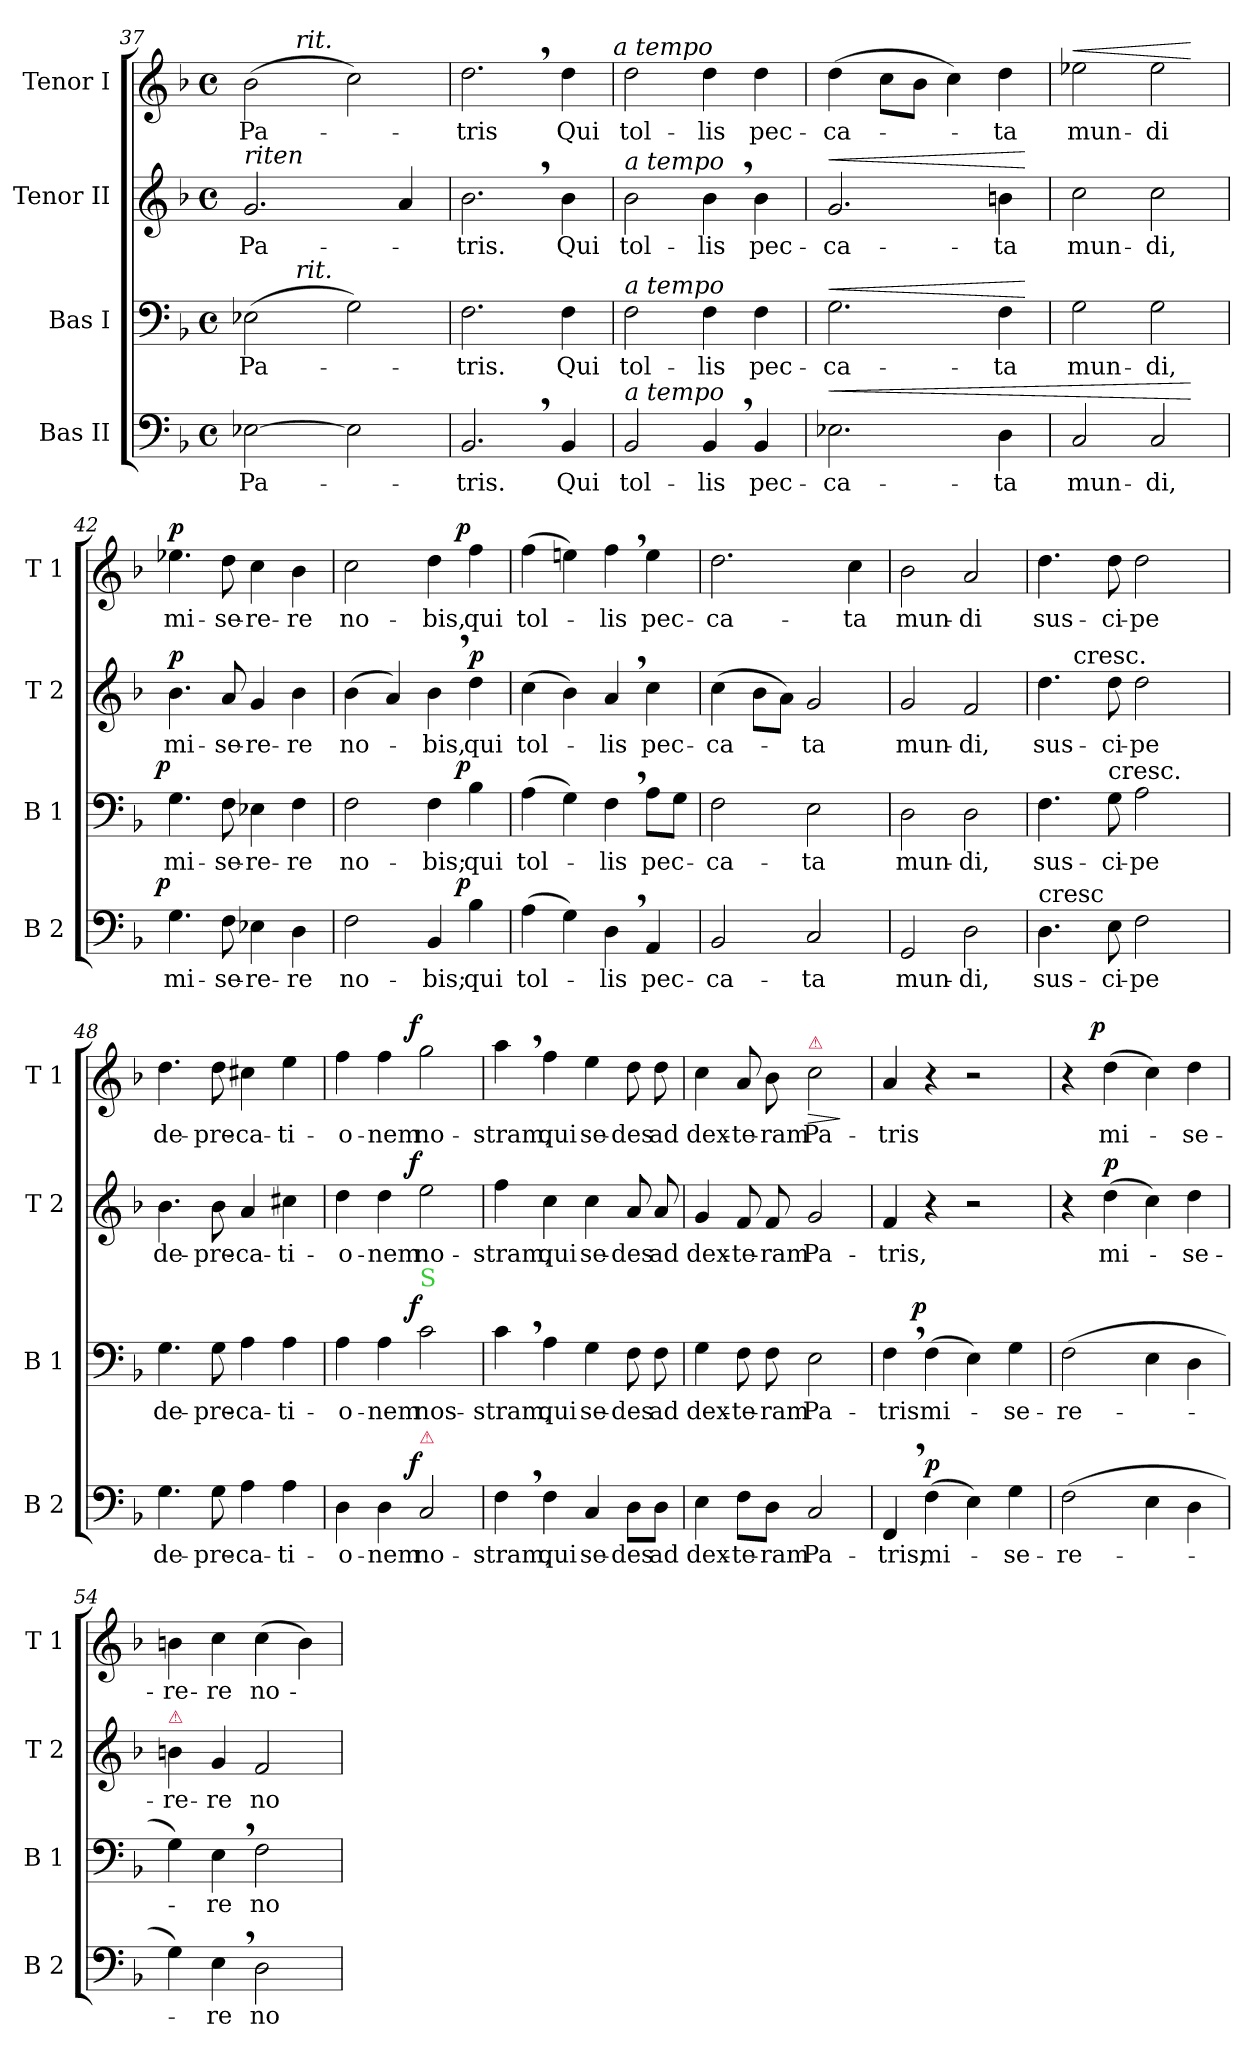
**kern	**text	**dynam	**kern	**text	**dynam	**kern	**text	**dynam	**kern	**text	**dynam
*part4	*part4	*part4	*part3	*part3	*part3	*part2	*part2	*part2	*part1	*part1	*part1
*staff4	*staff4	*staff4	*staff3	*staff3	*staff3	*staff2	*staff2	*staff2	*staff1	*staff1	*staff1
*I"Bas II	*	*	*I"Bas I	*	*	*I"Tenor II	*	*	*I"Tenor I	*	*
*I'B 2	*	*	*I'B 1	*	*	*I'T 2	*	*	*I'T 1	*	*
*clefF4	*	*	*clefF4	*	*	*clefG2	*	*	*clefG2	*	*
*	*	*	*	*	*	*ITrd7c12	*	*	*ITrd7c12	*	*
*k[b-]	*	*	*k[b-]	*	*	*k[b-]	*	*	*k[b-]	*	*
*M4/4	*	*	*M4/4	*	*	*M4/4	*	*	*M4/4	*	*
*met(c)	*	*	*met(c)	*	*	*met(c)	*	*	*met(c)	*	*
=37	=37	=37	=37	=37	=37	=37	=37	=37	=37	=37	=37
!	!	!	!	!	!	!LO:TX:a:i:t=riten	!	!	!	!	!
*	*	*	*^	*	*	*	*	*	*^	*	*
[2E-X\	Pa-	.	(>2E-X\	4ryy	Pa-	.	2.G/	Pa-	.	(>2B-\	4ryy	Pa-	.
!	!	!	!	!	!	!	!	!	!	!	!LO:TX:a:i:t=rit.	!	!
!	!	!	!	!LO:TX:a:i:t=rit.	!	!	!	!	!	!	!	!	!
.	.	.	.	2.ryy	.	.	.	.	.	.	2.ryy	.	.
2E-\]	.	.	2G\)	.	.	.	.	.	.	2c\)	.	.	.
.	.	.	.	.	.	.	4A/	.	.	.	.	.	.
*	*	*	*v	*v	*	*	*	*	*	*v	*v	*	*
=38	=38	=38	=38	=38	=38	=38	=38	=38	=38	=38	=38
2.BB-,/	-tris.	.	2.F\	-tris.	.	2.B-,\	-tris.	.	2.d,\	-tris	.
4BB-/	Qui	.	4F\	Qui	.	4B-\	Qui	.	4d\	Qui	.
!	!	!	!	!	!	!	!	!	!LO:TX:a:i:t=a tempo	!	!
=39	=39	=39	=39	=39	=39	=39	=39	=39	=39	=39	=39
!	!	!	!	!	!	!LO:TX:a:i:t=a tempo	!	!	!	!	!
!	!	!	!LO:TX:a:i:t=a tempo	!	!	!	!	!	!	!	!
!LO:TX:a:i:t=a tempo	!	!	!	!	!	!	!	!	!	!	!
2BB-/	tol-	.	2F\	tol-	.	2B-\	tol-	.	2d\	tol-	.
4BB-,/	-lis	.	4F\	-lis	.	4B-,\	-lis	.	4d\	-lis	.
4BB-/	pec-	.	4F\	pec-	.	4B-\	pec-	.	4d\	pec-	.
=40	=40	=40	=40	=40	=40	=40	=40	=40	=40	=40	=40
!	!	!LO:HP:a	!	!	!LO:HP:a	!	!	!LO:HP:a	!	!	!
2.E-X\	-ca-	<	2.G\	-ca-	<	2.G/	-ca-	<	(>4d\	-ca-	.
.	.	.	.	.	.	.	.	.	8c\L	.	.
.	.	.	.	.	.	.	.	.	8B-\J	.	.
.	.	.	.	.	.	.	.	.	4c\)	.	.
4D\	-ta	.	4F\	-ta	.	4Bn\	-ta	.	4d\	-ta	.
.	.	.	.	.	[	.	.	[	.	.	.
=41	=41	=41	=41	=41	=41	=41	=41	=41	=41	=41	=41
!	!	!	!	!	!	!	!	!	!	!	!LO:HP:a
2C/	mun-	.	2G\	mun-	.	2c\	mun-	.	2e-X\	mun-	<
2C/	-di,	.	2G\	-di,	.	2c\	-di,	.	2e-\	-di	.
.	.	[	.	.	.	.	.	.	.	.	[
=42	=42	=42	=42	=42	=42	=42	=42	=42	=42	=42	=42
!	!	!LO:DY:a:rj	!	!	!LO:DY:a:rj	!	!	!LO:DY:a	!	!	!LO:DY:a
4.G\	mi-	p	4.G\	mi-	p	4.B-\	mi-	p	4.e-X\	mi-	p
8F\	-se-	.	8F\	-se-	.	8A/	-se-	.	8d\	-se-	.
4E-X\	-re-	.	4E-X\	-re-	.	4G/	-re-	.	4c\	-re-	.
4D\	-re	.	4F\	-re	.	4B-\	-re	.	4B-\	-re	.
=43	=43	=43	=43	=43	=43	=43	=43	=43	=43	=43	=43
2F\	no-	.	2F\	no-	.	(>4B-\	no-	.	2c\	no-	.
.	.	.	.	.	.	4A/)	.	.	.	.	.
4BB-/	-bis;	.	4F\	-bis;	.	4B-,\	-bis,	.	4d\	-bis,	.
!	!	!LO:DY:a:rj	!	!	!LO:DY:a:rj	!	!	!LO:DY:a	!	!	!LO:DY:a:rj
4B-\	qui	p	4B-\	qui	p	4d\	qui	p	4f\	qui	p
=44	=44	=44	=44	=44	=44	=44	=44	=44	=44	=44	=44
(>4A\	tol-	.	(>4A\	tol-	.	(>4c\	tol-	.	(>4f\	tol-	.
4G\)	.	.	4G\)	.	.	4B-\)	.	.	4en\)	.	.
4D,\	-lis	.	4F,\	-lis	.	4A,/	-lis	.	4f,\	-lis	.
4AA/	pec-	.	8A\L	pec-	.	4c\	pec-	.	4e\	pec-	.
.	.	.	8G\J	.	.	.	.	.	.	.	.
=45	=45	=45	=45	=45	=45	=45	=45	=45	=45	=45	=45
2BB-/	-ca-	.	2F\	-ca-	.	(>4c\	-ca-	.	2.d\	-ca-	.
.	.	.	.	.	.	8B-\L	.	.	.	.	.
.	.	.	.	.	.	8A\J)	.	.	.	.	.
2C/	-ta	.	2E\	-ta	.	2G/	-ta	.	.	.	.
.	.	.	.	.	.	.	.	.	4c\	-ta	.
=46	=46	=46	=46	=46	=46	=46	=46	=46	=46	=46	=46
2GG/	mun-	.	2D\	mun-	.	2G/	mun-	.	2B-\	mun-	.
2D\	-di,	.	2D\	-di,	.	2F/	-di,	.	2A/	-di	.
=47	=47	=47	=47	=47	=47	=47	=47	=47	=47	=47	=47
!LO:TX:a:t=cresc	!	!	!	!	!	!	!	!	!	!	!
*	*	*	*	*	*	*^	*	*	*	*	*
4.D\	sus-	.	4.F\	sus-	.	4.d\	8.ryy	sus-	.	4.d\	sus-	.
!	!	!	!	!	!	!	!LO:TX:a:t=cresc.	!	!	!	!	!
.	.	.	.	.	.	.	2ryy	.	.	.	.	.
!	!	!	!LO:TX:a:t=cresc.	!	!	!	!	!	!	!	!	!
8E\	-ci-	.	8G\	-ci-	.	8d\	.	-ci-	.	8d\	-ci-	.
2F\	-pe	.	2A\	-pe	.	2d\	.	-pe	.	2d\	-pe	.
.	.	.	.	.	.	.	4ryy	.	.	.	.	.
.	.	.	.	.	.	.	16ryy	.	.	.	.	.
*	*	*	*	*	*	*v	*v	*	*	*	*	*
=48	=48	=48	=48	=48	=48	=48	=48	=48	=48	=48	=48
4.G\	de-	.	4.G\	de-	.	4.B-\	de-	.	4.d\	de-	.
8G\	-pre-	.	8G\	-pre-	.	8B-\	-pre-	.	8d\	-pre-	.
4A\	-ca-	.	4A\	-ca-	.	4A/	-ca-	.	4c#X\	-ca-	.
4A\	-ti-	.	4A\	-ti-	.	4c#X\	-ti-	.	4e\	-ti-	.
=49	=49	=49	=49	=49	=49	=49	=49	=49	=49	=49	=49
4D\	-o-	.	4A\	-o-	.	4d\	-o-	.	4f\	-o-	.
4D\	-nem	.	4A\	-nem	.	4d\	-nem	.	4f\	-nem	.
!	!	!	!LO:TX:a:color=limegreen:t=S	!	!	!	!	!	!	!	!
!LO:TX:a:color=crimson:t=⚠	!	!	!	!	!	!	!	!	!	!	!
!	!	!LO:DY:a:rj	!	!	!LO:DY:a:rj	!	!	!LO:DY:a:rj	!	!	!LO:DY:a:rj
2C/	no-	f	2c\	nos-	f	2e\	no-	f	2g\	no-	f
=50	=50	=50	=50	=50	=50	=50	=50	=50	=50	=50	=50
4F,\	-stram,	.	4c,\	-stram,	.	4f\	-stram,	.	4a,\	-stram,	.
4F\	qui	.	4A\	qui	.	4c\	qui	.	4f\	qui	.
4C/	se-	.	4G\	se-	.	4c\	se-	.	4e\	se-	.
8D\L	-des	.	8F\	-des	.	8A/	-des	.	8d\	-des	.
8D\J	ad	.	8F\	ad	.	8A/	ad	.	8d\	ad	.
=51	=51	=51	=51	=51	=51	=51	=51	=51	=51	=51	=51
4E\	dex-	.	4G\	dex-	.	4G/	dex-	.	4c\	dex-	.
8F\L	-te-	.	8F\	-te-	.	8F/	-te-	.	8A/	-te-	.
8D\J	-ram	.	8F\	-ram	.	8F/	-ram	.	8B-\	-ram	.
!	!	!	!	!	!	!	!	!	!LO:TX:a:color=crimson:t=⚠	!	!
!	!	!	!	!	!	!	!	!	!	!	!LO:HP:b
2C/	Pa-	.	2E\	Pa-	.	2G/	Pa-	.	2c\	Pa-	>
.	.	.	.	.	.	.	.	.	.	.	]
=52	=52	=52	=52	=52	=52	=52	=52	=52	=52	=52	=52
4FF,/	-tris,	.	4F,\	-tris	.	4F/	-tris,	.	4A/	-tris	.
!	!	!LO:DY:a	!	!	!LO:DY:a:rj	!	!	!	!	!	!
(>4F\	mi-	p	(>4F\	mi-	p	4r	.	.	4r	.	.
4E\)	.	.	4E\)	.	.	2r	.	.	2r	.	.
4G\	-se-	.	4G\	-se-	.	.	.	.	.	.	.
=53	=53	=53	=53	=53	=53	=53	=53	=53	=53	=53	=53
(>2F\	-re-	.	(>2F\	-re-	.	4r	.	.	4r	.	.
!	!	!	!	!	!	!	!	!LO:DY:a	!	!	!LO:DY:a:rj
.	.	.	.	.	.	(>4d\	mi-	p	(>4d\	mi-	p
4E\	.	.	4E\	.	.	4c\)	.	.	4c\)	.	.
4D\	.	.	4D\	.	.	4d\	-se-	.	4d\	-se-	.
=54	=54	=54	=54	=54	=54	=54	=54	=54	=54	=54	=54
!	!	!	!	!	!	!LO:TX:a:color=crimson:t=⚠	!	!	!	!	!
4G\)	.	.	4G\)	.	.	4Bn\	-re-	.	4Bn\	-re-	.
4E,\	-re	.	4E,\	-re	.	4G/	-re	.	4c\	-re	.
2D\	no-	.	2F\	no-	.	2F/	no-	.	(>4c\	no-	.
.	.	.	.	.	.	.	.	.	4B\)	.	.
=	=	=	=	=	=	=	=	=	=	=	=
*-	*-	*-	*-	*-	*-	*-	*-	*-	*-	*-	*-
